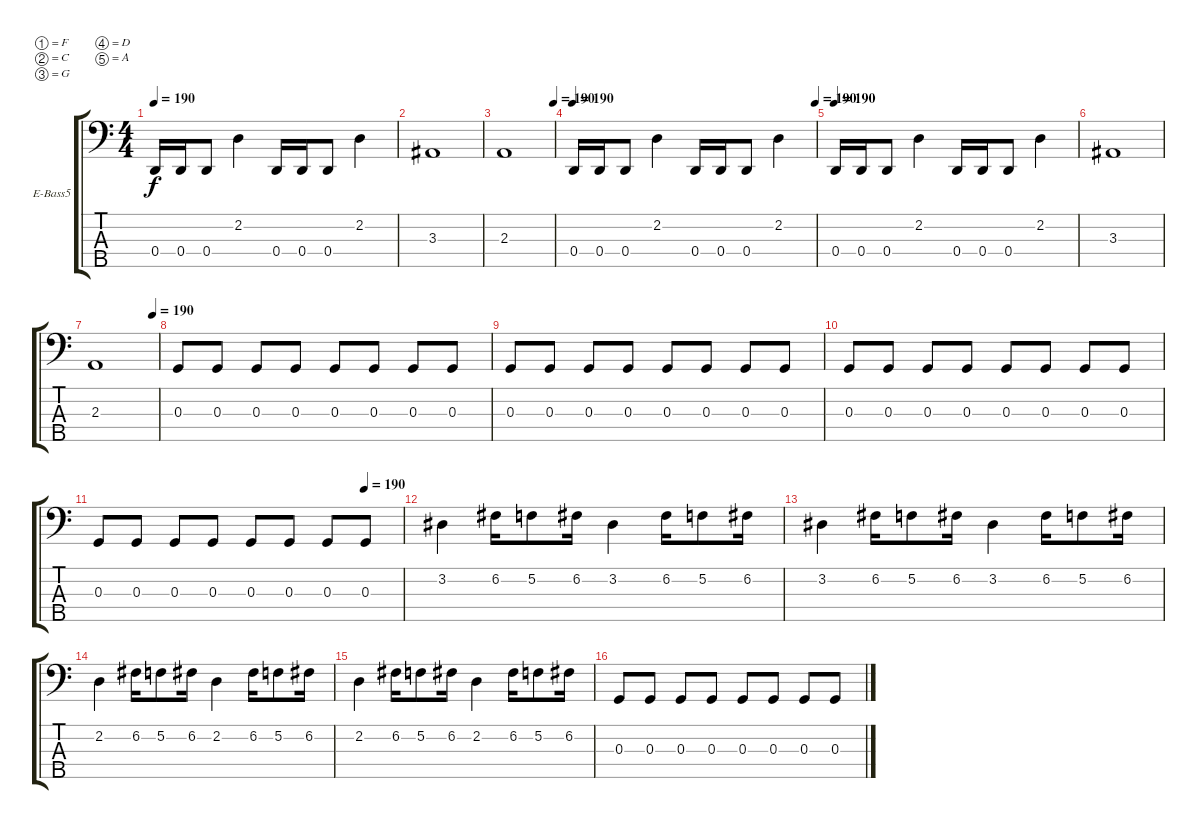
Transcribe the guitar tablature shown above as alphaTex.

\bracketExtendMode groupsimilarinstruments
\firstSystemTrackNameOrientation horizontal
\otherSystemsTrackNameOrientation horizontal
\track ("Dave - Bass" "E-Bass5") {instrument electricbassfinger}
\staff {score tabs}
\tuning (F2 C2 G1 D1 A0)
\ts (4 4)
\tempo 190
\clef f4
\ks c
0.4.16{dy f} 0.4.16 0.4.8 2.2.4 0.4.16 0.4.16 0.4.8 2.2.4 |
3.3.1 |
\tempo (190 1)
2.3.1 |
\tempo 190
\tempo (190 1)
0.4.16 0.4.16 0.4.8 2.2.4 0.4.16 0.4.16 0.4.8 2.2.4 |
\tempo 190
0.4.16 0.4.16 0.4.8 2.2.4 0.4.16 0.4.16 0.4.8 2.2.4 |
3.3.1 |
\tempo (190 0.916667)
2.3.1 |
0.3.8 0.3.8 0.3.8 0.3.8 0.3.8 0.3.8 0.3.8 0.3.8 |
0.3.8 0.3.8 0.3.8 0.3.8 0.3.8 0.3.8 0.3.8 0.3.8 |
0.3.8 0.3.8 0.3.8 0.3.8 0.3.8 0.3.8 0.3.8 0.3.8 |
\tempo (190 0.875)
0.3.8 0.3.8 0.3.8 0.3.8 0.3.8 0.3.8 0.3.8 0.3.8 |
3.2.4 6.2.16 5.2.8 6.2.16 3.2.4 6.2.16 5.2.8 6.2.16 |
3.2.4 6.2.16 5.2.8 6.2.16 3.2.4 6.2.16 5.2.8 6.2.16 |
2.2.4 6.2.16 5.2.8 6.2.16 2.2.4 6.2.16 5.2.8 6.2.16 |
2.2.4 6.2.16 5.2.8 6.2.16 2.2.4 6.2.16 5.2.8 6.2.16 |
0.3.8 0.3.8 0.3.8 0.3.8 0.3.8 0.3.8 0.3.8 0.3.8
